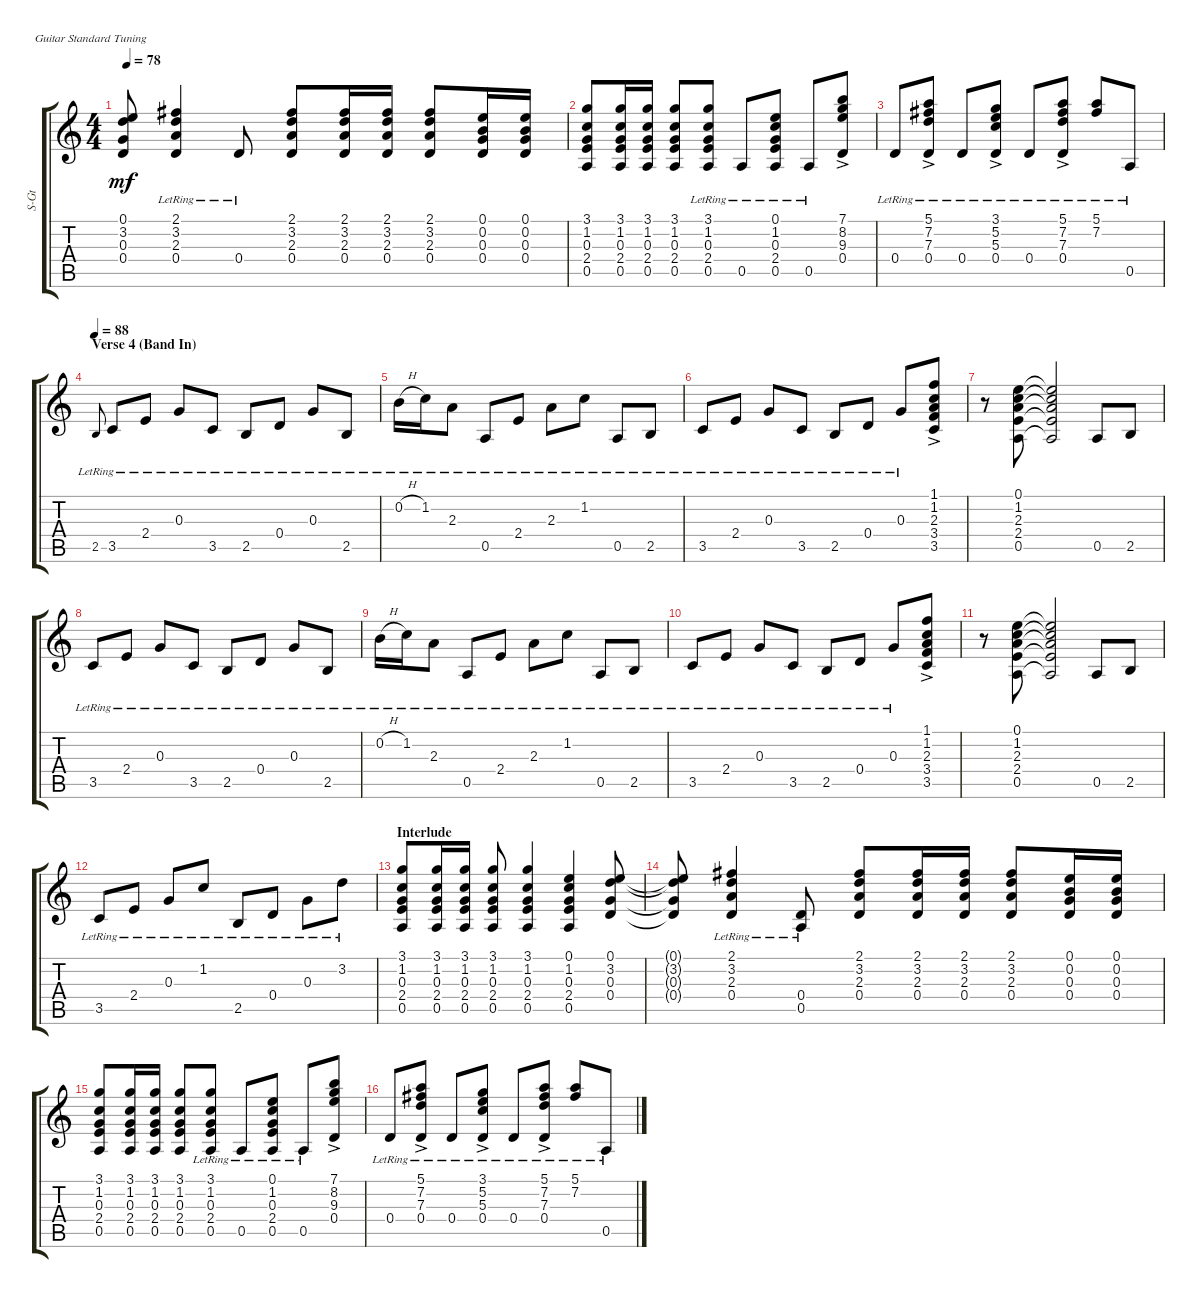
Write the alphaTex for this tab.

\defaultSystemsLayout 4
\bracketExtendMode groupsimilarinstruments
\otherSystemsTrackNameOrientation horizontal
\track ("Picked Acoustic (Page)" "S-Gt") {mute instrument acousticguitarsteel}
\staff {score tabs}
\tuning (E4 B3 G3 D3 A2 E2)
\ts (4 4)
\tempo 78
\clef g2
\ks c
(0.4{t} 0.3{t} 3.2{t} 0.1{t}).8{dy mf beam Up} (2.1{lr acc #} 3.2{lr} 2.3{lr} 0.4{lr}).4{beam Up} 0.4{lr}.8{beam Up} (0.4 2.3 3.2 2.1{acc #}).8{beam Up} (0.4 2.3 3.2 2.1{acc #}).16{beam Up} (0.4 2.3 3.2 2.1{acc #}).16{beam Up} (0.4 2.3 3.2 2.1{acc #}).8{beam Up} (0.4 0.3 0.2 0.1).16{beam Up} (0.4 0.3 0.2 0.1).16{beam Up} |
(3.1 1.2 0.3 2.4 0.5).8{beam Up} (3.1 1.2 0.3 2.4 0.5).16{beam Up} (3.1 1.2 0.3 2.4 0.5).16{beam Up} (3.1 1.2 0.3 2.4 0.5).8{beam Up} (3.1{lr} 1.2{lr} 0.3{lr} 2.4{lr} 0.5{lr}).8{beam Up} 0.5{lr}.8{beam Up} (0.1{lr} 0.5{lr} 2.4{lr} 0.3{lr} 1.2{lr}).8{beam Up} 0.5{lr}.8{beam Up} (7.1{ac} 8.2{ac} 9.3{ac} 0.4{ac}).8{beam Up} |
0.4{lr}.8{beam Up} (0.4{ac lr} 5.1{ac lr} 7.2{ac lr acc #} 7.3{ac lr}).8{beam Up} 0.4{lr}.8{beam Up} (0.4{ac lr} 3.1{ac lr} 5.2{ac lr} 5.3{ac lr}).8{beam Up} 0.4{lr}.8{beam Up} (0.4{ac lr} 7.3{ac lr} 7.2{ac lr acc #} 5.1{ac lr}).8{beam Up} (7.2{lr acc #} 5.1{lr}).8{beam Up} 0.5{lr}.8{beam Up} |
\section ("" "Verse 4 (Band In)")
\tempo 88
2.5{lr}.8{gr onbeat beam Up} 3.5{lr}.8{beam Up} 2.4{lr}.8{beam Up} 0.3{lr}.8{beam Up} 3.5{lr}.8{beam Up} 2.5{lr}.8{beam Up} 0.4{lr}.8{beam Up} 0.3{lr}.8{beam Up} 2.5{lr}.8{beam Up} |
0.2{h lr}.16{beam Down} 1.2{lr}.16{beam Down} 2.3{lr}.8{beam Down} 0.5{lr}.8{beam Up} 2.4{lr}.8{beam Up} 2.3{lr}.8{beam Down} 1.2{lr}.8{beam Down} 0.5{lr}.8{beam Up} 2.5{lr}.8{beam Up} |
3.5{lr}.8{beam Up} 2.4{lr}.8{beam Up} 0.3{lr}.8{beam Up} 3.5{lr}.8{beam Up} 2.5{lr}.8{beam Up} 0.4{lr}.8{beam Up} 0.3{lr}.8{beam Up} (3.5{ac} 3.4{ac} 2.3{ac} 1.2{ac} 1.1{ac}).8{beam Up} |
r.8{beam Down} (0.1 1.2 2.3 2.4 0.5).8{beam Up} (0.5{t} 2.4{t} 2.3{t} 1.2{t} 0.1{t}).2{beam Up} 0.5.8{beam Up} 2.5.8{beam Up} |
3.5{lr}.8{beam Up} 2.4{lr}.8{beam Up} 0.3{lr}.8{beam Up} 3.5{lr}.8{beam Up} 2.5{lr}.8{beam Up} 0.4{lr}.8{beam Up} 0.3{lr}.8{beam Up} 2.5{lr}.8{beam Up} |
0.2{h lr}.16{beam Down} 1.2{lr}.16{beam Down} 2.3{lr}.8{beam Down} 0.5{lr}.8{beam Up} 2.4{lr}.8{beam Up} 2.3{lr}.8{beam Down} 1.2{lr}.8{beam Down} 0.5{lr}.8{beam Up} 2.5{lr}.8{beam Up} |
3.5{lr}.8{beam Up} 2.4{lr}.8{beam Up} 0.3{lr}.8{beam Up} 3.5{lr}.8{beam Up} 2.5{lr}.8{beam Up} 0.4{lr}.8{beam Up} 0.3{lr}.8{beam Up} (3.5{ac} 3.4{ac} 2.3{ac} 1.2{ac} 1.1{ac}).8{beam Up} |
r.8{beam Down} (0.1 1.2 2.3 2.4 0.5).8{beam Up} (0.5{t} 2.4{t} 2.3{t} 1.2{t} 0.1{t}).2{beam Up} 0.5.8{beam Up} 2.5.8{beam Up} |
3.5{lr}.8{beam Up} 2.4{lr}.8{beam Up} 0.3{lr}.8{beam Up} 1.2{lr}.8{beam Up} 2.5{lr}.8{beam Up} 0.4{lr}.8{beam Up} 0.3{lr}.8{beam Down} 3.2{lr}.8{beam Down} |
\section ("" "Interlude")
(3.1 1.2 0.3 2.4 0.5).8{beam Up} (3.1 1.2 0.3 2.4 0.5).16{beam Up} (3.1 1.2 0.3 2.4 0.5).16{beam Up} (3.1 1.2 0.3 2.4 0.5).8{beam Up} (3.1 1.2 0.3 2.4 0.5).4{beam Up} (0.1 1.2 0.3 2.4 0.5).4{beam Up} (0.1 3.2 0.3 0.4).8{beam Up} |
(0.4{t} 0.3{t} 3.2{t} 0.1{t}).8{beam Up} (2.1{lr acc #} 3.2{lr} 2.3{lr} 0.4{lr}).4{beam Up} (0.4{lr} 0.5{lr}).8{beam Up} (0.4 2.3 3.2 2.1{acc #}).8{beam Up} (0.4 2.3 3.2 2.1{acc #}).16{beam Up} (0.4 2.3 3.2 2.1{acc #}).16{beam Up} (0.4 2.3 3.2 2.1{acc #}).8{beam Up} (0.4 0.3 0.2 0.1).16{beam Up} (0.4 0.3 0.2 0.1).16{beam Up} |
(3.1 1.2 0.3 2.4 0.5).8{beam Up} (3.1 1.2 0.3 2.4 0.5).16{beam Up} (3.1 1.2 0.3 2.4 0.5).16{beam Up} (3.1 1.2 0.3 2.4 0.5).8{beam Up} (3.1{lr} 1.2{lr} 0.3{lr} 2.4{lr} 0.5{lr}).8{beam Up} 0.5{lr}.8{beam Up} (0.1{lr} 0.5{lr} 2.4{lr} 0.3{lr} 1.2{lr}).8{beam Up} 0.5{lr}.8{beam Up} (7.1{ac} 8.2{ac} 9.3{ac} 0.4{ac}).8{beam Up} |
0.4{lr}.8{beam Up} (0.4{ac lr} 5.1{ac lr} 7.2{ac lr acc #} 7.3{ac lr}).8{beam Up} 0.4{lr}.8{beam Up} (0.4{ac lr} 3.1{ac lr} 5.2{ac lr} 5.3{ac lr}).8{beam Up} 0.4{lr}.8{beam Up} (0.4{ac lr} 7.3{ac lr} 7.2{ac lr acc #} 5.1{ac lr}).8{beam Up} (7.2{lr acc #} 5.1{lr}).8{beam Up} 0.5{lr}.8{beam Up}
